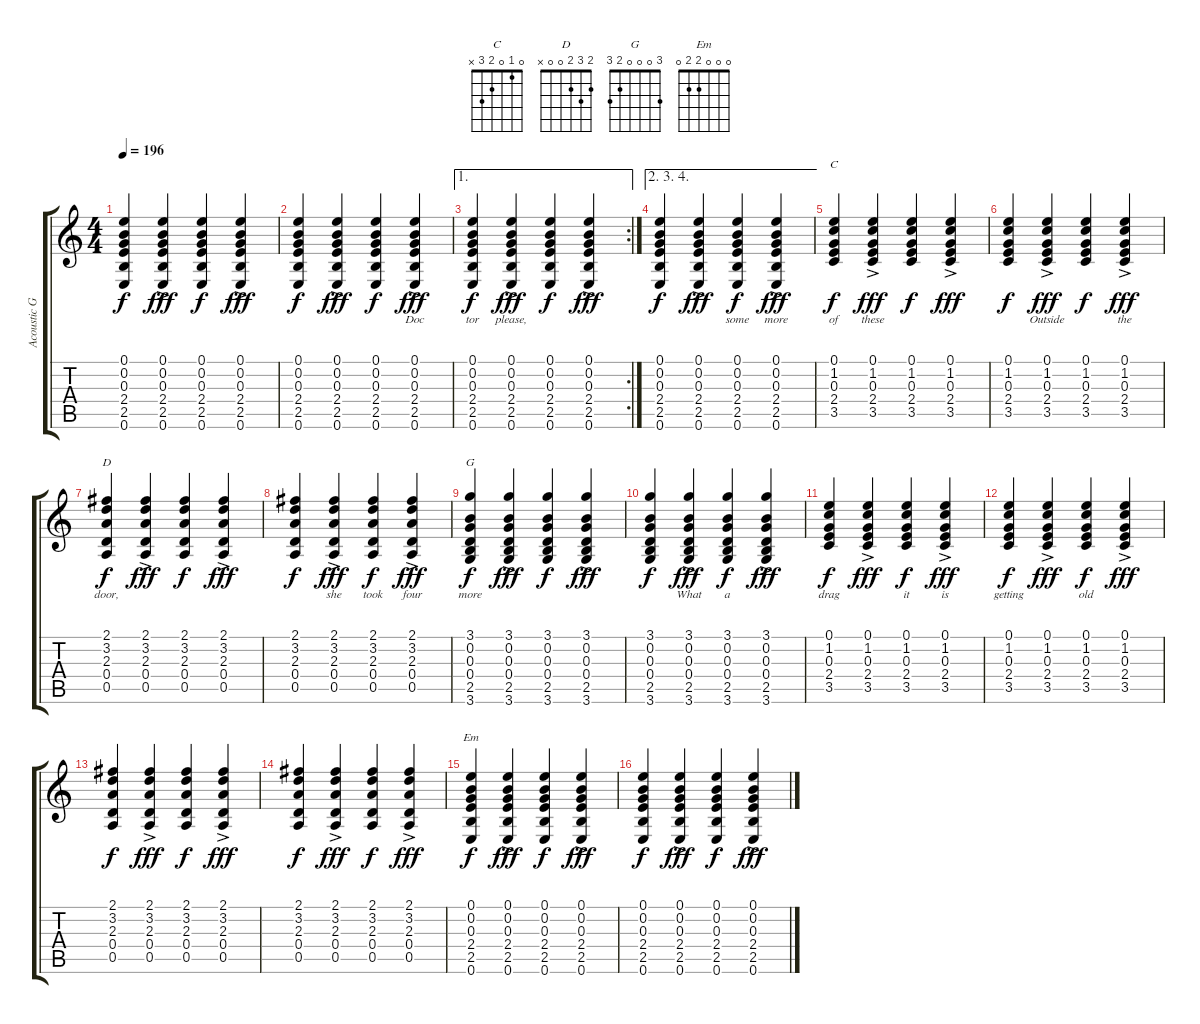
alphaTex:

\track ("Acoustic Guitar" "Acoustic G") {instrument acousticguitarsteel}
\staff {score tabs}
\tuning (E4 B3 G3 D3 A2 E2) {hide}
\chord ("C" 0 1 0 2 3 x)
\chord ("D" 2 3 2 0 0 x)
\chord ("G" 3 0 0 0 2 3)
\chord ("Em" 0 0 0 2 2 0)
\ts (4 4)
\tempo 196
\clef g2
\ks c
(0.1 0.2 0.3 2.4 2.5 0.6).4{lyrics (0 "") lyrics (1 "") lyrics (2 "") lyrics (3 "") lyrics (4 "") dy f} (0.1{ac} 0.2{ac} 0.3{ac} 2.4{ac} 2.5{ac} 0.6{ac}).4{lyrics (0 "") lyrics (1 "") lyrics (2 "") lyrics (3 "") lyrics (4 "") dy fff} (0.1 0.2 0.3 2.4 2.5 0.6).4{lyrics (0 "") lyrics (1 "") lyrics (2 "") lyrics (3 "") lyrics (4 "") dy f} (0.1{ac} 0.2{ac} 0.3{ac} 2.4{ac} 2.5{ac} 0.6{ac}).4{lyrics (0 "") lyrics (1 "") lyrics (2 "") lyrics (3 "") lyrics (4 "") dy fff} |
(0.1 0.2 0.3 2.4 2.5 0.6).4{lyrics (0 "") lyrics (1 "") lyrics (2 "") lyrics (3 "") lyrics (4 "") dy f} (0.1{ac} 0.2{ac} 0.3{ac} 2.4{ac} 2.5{ac} 0.6{ac}).4{lyrics (0 "") lyrics (1 "") lyrics (2 "") lyrics (3 "") lyrics (4 "") dy fff} (0.1 0.2 0.3 2.4 2.5 0.6).4{lyrics (0 "") lyrics (1 "") lyrics (2 "") lyrics (3 "") lyrics (4 "") dy f} (0.1{ac} 0.2{ac} 0.3{ac} 2.4{ac} 2.5{ac} 0.6{ac}).4{lyrics (0 "Doc") lyrics (1 "") lyrics (2 "") lyrics (3 "") lyrics (4 "") dy fff} |
\ae 1
\rc 2
(0.1 0.2 0.3 2.4 2.5 0.6).4{lyrics (0 "tor") lyrics (1 "") lyrics (2 "") lyrics (3 "") lyrics (4 "") dy f} (0.1{ac} 0.2{ac} 0.3{ac} 2.4{ac} 2.5{ac} 0.6{ac}).4{lyrics (0 "please,") lyrics (1 "") lyrics (2 "") lyrics (3 "") lyrics (4 "") dy fff} (0.1 0.2 0.3 2.4 2.5 0.6).4{lyrics (0 "") lyrics (1 "") lyrics (2 "") lyrics (3 "") lyrics (4 "") dy f} (0.1{ac} 0.2{ac} 0.3{ac} 2.4{ac} 2.5{ac} 0.6{ac}).4{lyrics (0 "") lyrics (1 "") lyrics (2 "") lyrics (3 "") lyrics (4 "") dy fff} |
\ae (2 3 4)
(0.1 0.2 0.3 2.4 2.5 0.6).4{lyrics (0 "") lyrics (1 "") lyrics (2 "") lyrics (3 "") lyrics (4 "") dy f} (0.1{ac} 0.2{ac} 0.3{ac} 2.4{ac} 2.5{ac} 0.6{ac}).4{lyrics (0 "") lyrics (1 "") lyrics (2 "") lyrics (3 "") lyrics (4 "") dy fff} (0.1 0.2 0.3 2.4 2.5 0.6).4{lyrics (0 "some") lyrics (1 "") lyrics (2 "") lyrics (3 "") lyrics (4 "") dy f} (0.1{ac} 0.2{ac} 0.3{ac} 2.4{ac} 2.5{ac} 0.6{ac}).4{lyrics (0 "more") lyrics (1 "") lyrics (2 "") lyrics (3 "") lyrics (4 "") dy fff} |
(0.1 1.2 0.3 2.4 3.5).4{ch "C" lyrics (0 "of") lyrics (1 "") lyrics (2 "") lyrics (3 "") lyrics (4 "") dy f} (0.1{ac} 1.2{ac} 0.3{ac} 2.4{ac} 3.5{ac}).4{lyrics (0 "these") lyrics (1 "") lyrics (2 "") lyrics (3 "") lyrics (4 "") dy fff} (0.1 1.2 0.3 2.4 3.5).4{lyrics (0 "") lyrics (1 "") lyrics (2 "") lyrics (3 "") lyrics (4 "") dy f} (0.1{ac} 1.2{ac} 0.3{ac} 2.4{ac} 3.5{ac}).4{lyrics (0 "") lyrics (1 "") lyrics (2 "") lyrics (3 "") lyrics (4 "") dy fff} |
(0.1 1.2 0.3 2.4 3.5).4{lyrics (0 "") lyrics (1 "") lyrics (2 "") lyrics (3 "") lyrics (4 "") dy f} (0.1{ac} 1.2{ac} 0.3{ac} 2.4{ac} 3.5{ac}).4{lyrics (0 "Outside") lyrics (1 "") lyrics (2 "") lyrics (3 "") lyrics (4 "") dy fff} (0.1 1.2 0.3 2.4 3.5).4{lyrics (0 "") lyrics (1 "") lyrics (2 "") lyrics (3 "") lyrics (4 "") dy f} (0.1{ac} 1.2{ac} 0.3{ac} 2.4{ac} 3.5{ac}).4{lyrics (0 "the") lyrics (1 "") lyrics (2 "") lyrics (3 "") lyrics (4 "") dy fff} |
(2.1 3.2 2.3 0.4 0.5).4{ch "D" lyrics (0 "door,") lyrics (1 "") lyrics (2 "") lyrics (3 "") lyrics (4 "") dy f} (2.1{ac} 3.2{ac} 2.3{ac} 0.4{ac} 0.5{ac}).4{lyrics (0 "") lyrics (1 "") lyrics (2 "") lyrics (3 "") lyrics (4 "") dy fff} (2.1 3.2 2.3 0.4 0.5).4{lyrics (0 "") lyrics (1 "") lyrics (2 "") lyrics (3 "") lyrics (4 "") dy f} (2.1{ac} 3.2{ac} 2.3{ac} 0.4{ac} 0.5{ac}).4{lyrics (0 "") lyrics (1 "") lyrics (2 "") lyrics (3 "") lyrics (4 "") dy fff} |
(2.1 3.2 2.3 0.4 0.5).4{lyrics (0 "") lyrics (1 "") lyrics (2 "") lyrics (3 "") lyrics (4 "") dy f} (2.1{ac} 3.2{ac} 2.3{ac} 0.4{ac} 0.5{ac}).4{lyrics (0 "she") lyrics (1 "") lyrics (2 "") lyrics (3 "") lyrics (4 "") dy fff} (2.1 3.2 2.3 0.4 0.5).4{lyrics (0 "took") lyrics (1 "") lyrics (2 "") lyrics (3 "") lyrics (4 "") dy f} (2.1{ac} 3.2{ac} 2.3{ac} 0.4{ac} 0.5{ac}).4{lyrics (0 "four") lyrics (1 "") lyrics (2 "") lyrics (3 "") lyrics (4 "") dy fff} |
(3.1 0.2 0.3 0.4 2.5 3.6).4{ch "G" lyrics (0 "more") lyrics (1 "") lyrics (2 "") lyrics (3 "") lyrics (4 "") dy f} (3.1{ac} 0.2{ac} 0.3{ac} 0.4{ac} 2.5{ac} 3.6{ac}).4{lyrics (0 "") lyrics (1 "") lyrics (2 "") lyrics (3 "") lyrics (4 "") dy fff} (3.1 0.2 0.3 0.4 2.5 3.6).4{lyrics (0 "") lyrics (1 "") lyrics (2 "") lyrics (3 "") lyrics (4 "") dy f} (3.1{ac} 0.2{ac} 0.3{ac} 0.4{ac} 2.5{ac} 3.6{ac}).4{lyrics (0 "") lyrics (1 "") lyrics (2 "") lyrics (3 "") lyrics (4 "") dy fff} |
(3.1 0.2 0.3 0.4 2.5 3.6).4{lyrics (0 "") lyrics (1 "") lyrics (2 "") lyrics (3 "") lyrics (4 "") dy f} (3.1{ac} 0.2{ac} 0.3{ac} 0.4{ac} 2.5{ac} 3.6{ac}).4{lyrics (0 "What") lyrics (1 "") lyrics (2 "") lyrics (3 "") lyrics (4 "") dy fff} (3.1 0.2 0.3 0.4 2.5 3.6).4{lyrics (0 "a") lyrics (1 "") lyrics (2 "") lyrics (3 "") lyrics (4 "") dy f} (3.1{ac} 0.2{ac} 0.3{ac} 0.4{ac} 2.5{ac} 3.6{ac}).4{lyrics (0 "") lyrics (1 "") lyrics (2 "") lyrics (3 "") lyrics (4 "") dy fff} |
(0.1 1.2 0.3 2.4 3.5).4{lyrics (0 "drag") lyrics (1 "") lyrics (2 "") lyrics (3 "") lyrics (4 "") dy f} (0.1{ac} 1.2{ac} 0.3{ac} 2.4{ac} 3.5{ac}).4{lyrics (0 "") lyrics (1 "") lyrics (2 "") lyrics (3 "") lyrics (4 "") dy fff} (0.1 1.2 0.3 2.4 3.5).4{lyrics (0 "it") lyrics (1 "") lyrics (2 "") lyrics (3 "") lyrics (4 "") dy f} (0.1{ac} 1.2{ac} 0.3{ac} 2.4{ac} 3.5{ac}).4{lyrics (0 "is") lyrics (1 "") lyrics (2 "") lyrics (3 "") lyrics (4 "") dy fff} |
(0.1 1.2 0.3 2.4 3.5).4{lyrics (0 "getting") lyrics (1 "") lyrics (2 "") lyrics (3 "") lyrics (4 "") dy f} (0.1{ac} 1.2{ac} 0.3{ac} 2.4{ac} 3.5{ac}).4{lyrics (0 "") lyrics (1 "") lyrics (2 "") lyrics (3 "") lyrics (4 "") dy fff} (0.1 1.2 0.3 2.4 3.5).4{lyrics (0 "old") lyrics (1 "") lyrics (2 "") lyrics (3 "") lyrics (4 "") dy f} (0.1{ac} 1.2{ac} 0.3{ac} 2.4{ac} 3.5{ac}).4{lyrics (0 "") lyrics (1 "") lyrics (2 "") lyrics (3 "") lyrics (4 "") dy fff} |
(2.1 3.2 2.3 0.4 0.5).4{lyrics (0 "") lyrics (1 "") lyrics (2 "") lyrics (3 "") lyrics (4 "") dy f} (2.1{ac} 3.2{ac} 2.3{ac} 0.4{ac} 0.5).4{lyrics (0 "") lyrics (1 "") lyrics (2 "") lyrics (3 "") lyrics (4 "") dy fff} (2.1 3.2 2.3 0.4 0.5).4{lyrics (0 "") lyrics (1 "") lyrics (2 "") lyrics (3 "") lyrics (4 "") dy f} (2.1{ac} 3.2{ac} 2.3{ac} 0.4{ac} 0.5{ac}).4{lyrics (0 "") lyrics (1 "") lyrics (2 "") lyrics (3 "") lyrics (4 "") dy fff} |
(2.1 3.2 2.3 0.4 0.5).4{lyrics (0 "") lyrics (1 "") lyrics (2 "") lyrics (3 "") lyrics (4 "") dy f} (2.1{ac} 3.2{ac} 2.3{ac} 0.4{ac} 0.5{ac}).4{lyrics (0 "") lyrics (1 "") lyrics (2 "") lyrics (3 "") lyrics (4 "") dy fff} (2.1 3.2 2.3 0.4 0.5).4{lyrics (0 "") lyrics (1 "") lyrics (2 "") lyrics (3 "") lyrics (4 "") dy f} (2.1{ac} 3.2{ac} 2.3{ac} 0.4{ac} 0.5{ac}).4{lyrics (0 "") lyrics (1 "") lyrics (2 "") lyrics (3 "") lyrics (4 "") dy fff} |
(0.1 0.2 0.3 2.4 2.5 0.6).4{ch "Em" lyrics (0 "") lyrics (1 "") lyrics (2 "") lyrics (3 "") lyrics (4 "") dy f} (0.1{ac} 0.2{ac} 0.3{ac} 2.4{ac} 2.5{ac} 0.6{ac}).4{lyrics (0 "") lyrics (1 "") lyrics (2 "") lyrics (3 "") lyrics (4 "") dy fff} (0.1 0.2 0.3 2.4 2.5 0.6).4{lyrics (0 "") lyrics (1 "") lyrics (2 "") lyrics (3 "") lyrics (4 "") dy f} (0.1{ac} 0.2{ac} 0.3{ac} 2.4{ac} 2.5{ac} 0.6{ac}).4{lyrics (0 "") lyrics (1 "") lyrics (2 "") lyrics (3 "") lyrics (4 "") dy fff} |
(0.1 0.2 0.3 2.4 2.5 0.6).4{lyrics (0 "") lyrics (1 "") lyrics (2 "") lyrics (3 "") lyrics (4 "") dy f} (0.1{ac} 0.2{ac} 0.3{ac} 2.4{ac} 2.5{ac} 0.6{ac}).4{lyrics (0 "") lyrics (1 "") lyrics (2 "") lyrics (3 "") lyrics (4 "") dy fff} (0.1 0.2 0.3 2.4 2.5 0.6).4{lyrics (0 "") lyrics (1 "") lyrics (2 "") lyrics (3 "") lyrics (4 "") dy f} (0.1{ac} 0.2{ac} 0.3{ac} 2.4{ac} 2.5{ac} 0.6{ac}).4{lyrics (0 "") lyrics (1 "") lyrics (2 "") lyrics (3 "") lyrics (4 "") dy fff}
